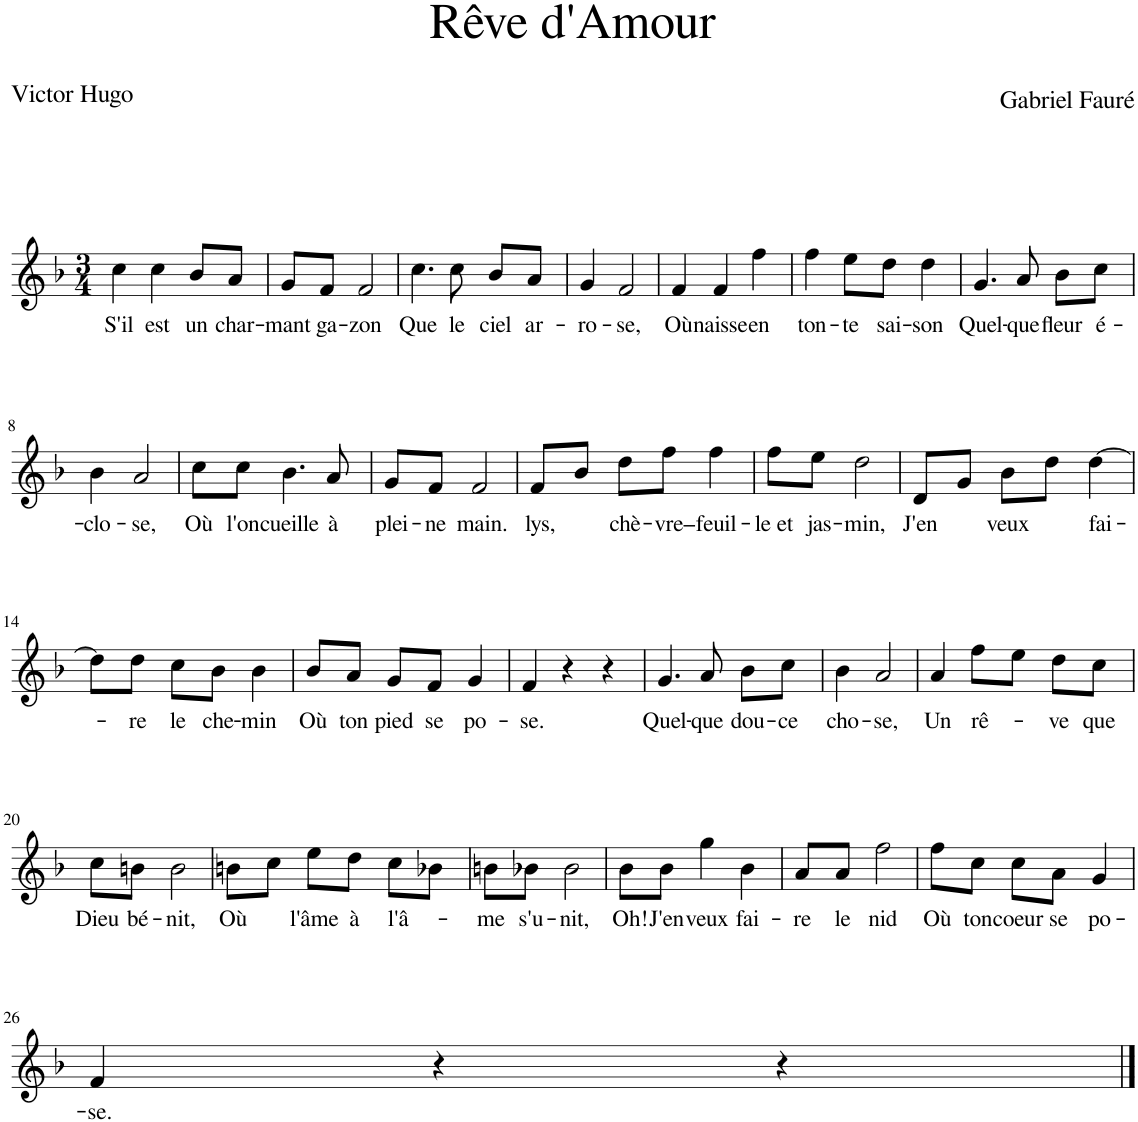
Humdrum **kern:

**kern	**text
*part1	*part1
*staff1	*staff1
*I"Piano	*
*I'Pno	*
*clefG2	*
*k[b-]	*
*M3/4	*
=1	=1
!	!LO:LY:b
4cc\	S'il
!	!LO:LY:b
4cc\	est
!	!LO:LY:b
8b-/L	un
!	!LO:LY:b
8a/J	char-
=2	=2
!	!LO:LY:b
8g/L	-mant
!	!LO:LY:b
8f/J	ga-
!	!LO:LY:b
2f/	-zon
=3	=3
!	!LO:LY:b
4.cc\	Que
!	!LO:LY:b
8cc\	le
!	!LO:LY:b
8b-/L	ciel
!	!LO:LY:b
8a/J	ar-
=4	=4
!	!LO:LY:b
4g/	-ro-
!	!LO:LY:b
2f/	-se,
=5	=5
!	!LO:LY:b
4f/	Où
!	!LO:LY:b
4f/	naisse
!	!LO:LY:b
4ff\	en
=6	=6
!	!LO:LY:b
4ff\	ton-
!	!LO:LY:b
8ee\L	-te
!	!LO:LY:b
8dd\J	sai-
!	!LO:LY:b
4dd\	-son
=7	=7
!	!LO:LY:b
4.g/	Quel-
!	!LO:LY:b
8a/	-que
!	!LO:LY:b
8b-\L	fleur
!	!LO:LY:b
8cc\J	é-
!!LO:LB:g=z
=8	=8
!	!LO:LY:b
4b-\	-clo-
!	!LO:LY:b
2a/	-se,
=9	=9
!	!LO:LY:b
8cc\L	Où
!	!LO:LY:b
8cc\J	l'on
!	!LO:LY:b
4.b-\	cueille
!	!LO:LY:b
8a/	à
=10	=10
!	!LO:LY:b
8g/L	plei-
!	!LO:LY:b
8f/J	-ne
!	!LO:LY:b
2f/	main.
=11	=11
!	!LO:LY:b
8f/L	lys,
8b-/J	.
!	!LO:LY:b
8dd\L	chè-
!	!LO:LY:b
8ff\J	-vre–
!	!LO:LY:b
4ff\	feuil-
=12	=12
!	!LO:LY:b
8ff\L	-le et
!	!LO:LY:b
8ee\J	jas-
!	!LO:LY:b
2dd\	-min,
=13	=13
!	!LO:LY:b
8d/L	J'en
8g/J	.
!	!LO:LY:b
8b-\L	veux
8dd\J	.
!	!LO:LY:b
[4dd\	fai-
!!LO:LB:g=z
=14	=14
8dd\L]	.
!	!LO:LY:b
8dd\J	-re
!	!LO:LY:b
8cc\L	le
!	!LO:LY:b
8b-\J	che-
!	!LO:LY:b
4b-\	-min
=15	=15
!	!LO:LY:b
8b-/L	Où
!	!LO:LY:b
8a/J	ton
!	!LO:LY:b
8g/L	pied
!	!LO:LY:b
8f/J	se
!	!LO:LY:b
4g/	po-
=16	=16
!	!LO:LY:b
4f/	-se.
4r	.
4r	.
=17	=17
!	!LO:LY:b
4.g/	Quel-
!	!LO:LY:b
8a/	-que
!	!LO:LY:b
8b-\L	dou-
!	!LO:LY:b
8cc\J	-ce
=18	=18
!	!LO:LY:b
4b-\	cho-
!	!LO:LY:b
2a/	-se,
=19	=19
!	!LO:LY:b
4a/	Un
!	!LO:LY:b
8ff\L	rê-
8ee\J	.
!	!LO:LY:b
8dd\L	-ve
!	!LO:LY:b
8cc\J	que
!!LO:LB:g=z
=20	=20
!	!LO:LY:b
8cc\L	Dieu
!	!LO:LY:b
8bn\J	bé-
!	!LO:LY:b
2b\	-nit,
=21	=21
!	!LO:LY:b
8bn\L	Où
8cc\J	.
!	!LO:LY:b
8ee\L	l'âme
!	!LO:LY:b
8dd\J	à
!	!LO:LY:b
8cc\L	l'â-
8b-X\J	.
=22	=22
!	!LO:LY:b
8bn\L	-me
!	!LO:LY:b
8b-X\J	s'u-
!	!LO:LY:b
2b-\	-nit,
=23	=23
!	!LO:LY:b
8b-\L	Oh!
!	!LO:LY:b
8b-\J	J'en
!	!LO:LY:b
4gg\	veux
!	!LO:LY:b
4b-\	fai-
=24	=24
!	!LO:LY:b
8a/L	-re
!	!LO:LY:b
8a/J	le
!	!LO:LY:b
2ff\	nid
=25	=25
!	!LO:LY:b
8ff\L	Où
!	!LO:LY:b
8cc\J	ton
!	!LO:LY:b
8cc\L	coeur
!	!LO:LY:b
8a\J	se
!	!LO:LY:b
4g/	po-
!!LO:LB:g=z
=26	=26
!	!LO:LY:b
4f/	-se.
4r	.
4r	.
==	==
*-	*-
